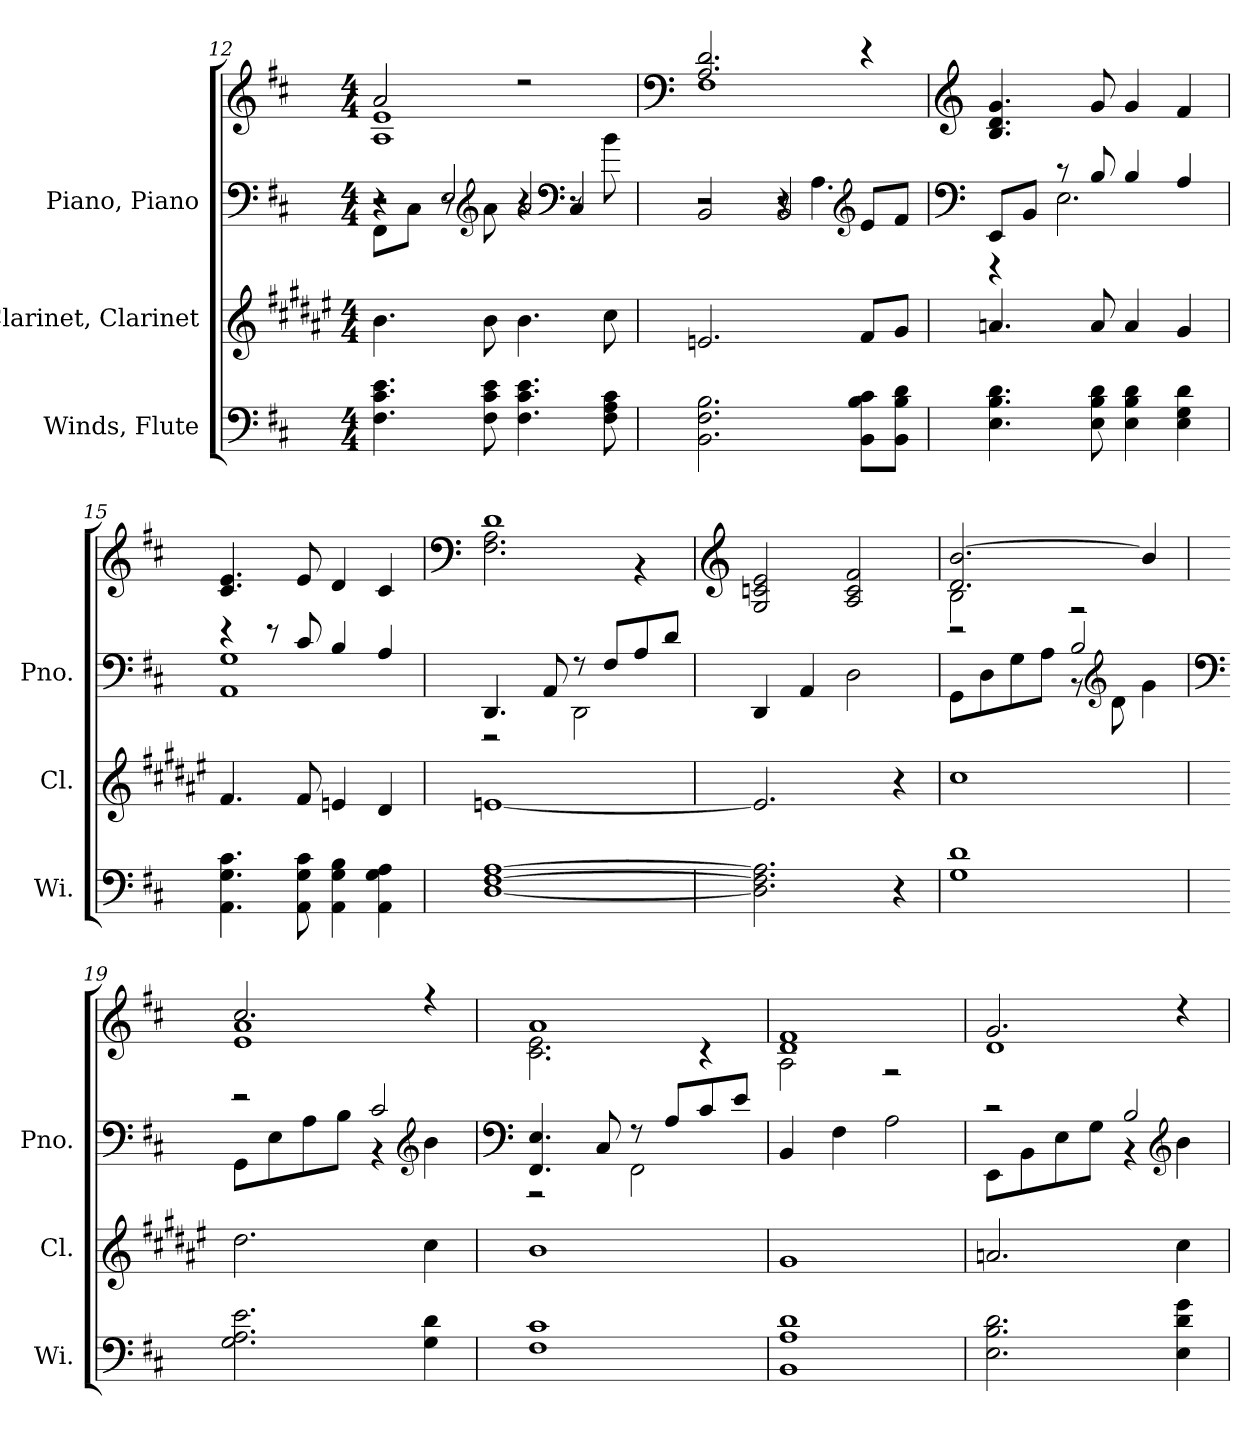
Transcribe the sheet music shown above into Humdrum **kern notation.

**kern	**kern	**kern	**kern
*part3	*part2	*part1	*part1
*staff4	*staff3	*staff2	*staff1
*I"Winds, Flute	*I"Clarinet, Clarinet	*I"Piano, Piano	*
*I'Wi.	*I'Cl.	*I'Pno.	*
!!LO:PB:g=z
*clefF4	*clefG2	*clefF4	*clefG2
*	*ITrd1c2	*	*
*k[f#c#]	*k[f#c#g#d#]	*k[f#c#]	*k[f#c#]
*M4/4	*M4/4	*M4/4	*M4/4
=12	=12	=12	=12
*	*	*^	*^
*	*	*	*^	*	*
4.F#\ 4.c#\ 4.e\	4.a\	2r	8FF#\L	4r	2a/	1A 1e
.	.	.	8C#\J	.	.	.
.	.	.	8r	2E/	.	.
*	*	*clefG2	*	*	*	*
8F#\ 8c#\ 8e\	8a\	.	8a\	.	.	.
4.F#\ 4.c#\ 4.e\	4.a\	2a/	4r	.	2r	.
*	*	*clefF4	*	*	*	*
.	.	.	8r	4C#/	.	.
8F#\ 8A\ 8c#\	8b\	.	8b\	.	.	.
=13	=13	=13	=13	=13	=13	=13
*	*	*	*	*	*clefF4	*
2.BB\ 2.F#\ 2.B\	2.dn/	2BB/	2r	2r	2.A/ 2.d/	1F#
.	.	4r	8r	2BB/	.	.
.	.	.	4.A\	.	.	.
*	*	*clefG2	*	*	*	*
8BB\ 8B\ 8c#\L	8e/L	8e/L	.	.	4r	.
8BB\ 8B\ 8d\J	8f#/J	8f#/J	.	.	.	.
*	*	*v	*v	*v	*	*
*	*	*	*v	*v
=14	=14	=14	=14
*	*	*clefF4	*clefG2
*	*	*^	*
4.E\ 4.B\ 4.d\	4.gn/	8EE/L	4r	4.B/ 4.d/ 4.g/
.	.	8BB/J	.	.
.	.	8r	2.E\	.
8E\ 8B\ 8d\	8g/	8B/	.	8g/
4E\ 4B\ 4d\	4g/	4B/	.	4g/
4E\ 4G\ 4d\	4f#/	4A/	.	4f#/
=15	=15	=15	=15	=15
4.AA\ 4.G\ 4.c#\	4.e/	4r	1AA 1G	4.c#/ 4.e/
.	.	8r	.	.
8AA\ 8G\ 8c#\	8e/	8c#/	.	8e/
4AA\ 4G\ 4B\	4dn/	4B/	.	4d/
4AA\ 4G\ 4A\	4c#/	4A/	.	4c#/
!!LO:LB:g=z
=16	=16	=16	=16	=16
*	*	*	*	*clefF4
*	*	*	*	*^
[1D [1F# [1A	[1dn	4.DD/	2r	1d	2.F#\ 2.A\
.	.	8AA/	.	.	.
.	.	8r	2DD\	.	.
.	.	8F#/L	.	.	.
.	.	8A/	.	.	4r
.	.	8d/J	.	.	.
*	*	*v	*v	*	*
*	*	*	*v	*v
=17	=17	=17	=17
*	*	*	*clefG2
2.D\] 2.F#\] 2.A\]	2.d/]	4DD/	2G/ 2cn/ 2e/
.	.	4AA/	.
.	.	2D\	2A/ 2c/ 2f#/
4r	4r	.	.
=18	=18	=18	=18
*	*	*^	*^
1G 1d	1b	2r	8GG\L	2.d/ [2.b/	2B\
.	.	.	8D\	.	.
.	.	.	8G\	.	.
.	.	.	8A\J	.	.
.	.	2B/	8r	.	2r
*	*	*clefG2	*	*	*
.	.	.	8d\	.	.
.	.	.	4g\	4b/]	.
=19	=19	=19	=19	=19	=19
*	*	*clefF4	*	*	*
2.G\ 2.A\ 2.e\	2.cc#\	2r	8GG\L	2.cc#/	1e 1a
.	.	.	8E\	.	.
.	.	.	8A\	.	.
.	.	.	8B\J	.	.
.	.	2c#/	4r	.	.
*	*	*clefG2	*	*	*
4G\ 4d\	4b\	.	4b\	4r	.
=20	=20	=20	=20	=20	=20
*	*	*clefF4	*	*	*
1F# 1c#	1a	4.FF#/ 4.E/	2r	1a	2.c#\ 2.e\
.	.	8C#/	.	.	.
.	.	8r	2FF#\	.	.
.	.	8A/L	.	.	.
.	.	8c#/	.	.	4r
.	.	8e/J	.	.	.
*	*	*v	*v	*	*
!!LO:LB:g=z	!!
=21	=21	=21	=21	=21
1BB 1A 1d	1f#	4BB/	1d 1f#	2A\
.	.	4F#\	.	.
.	.	2A\	.	2r
=22	=22	=22	=22	=22
*	*	*^	*	*
2.E\ 2.B\ 2.d\	2.gn/	2r	8EE\L	2.g/	1d
.	.	.	8BB\	.	.
.	.	.	8E\	.	.
.	.	.	8G\J	.	.
.	.	2B/	4r	.	.
*	*	*clefG2	*	*	*
4E\ 4d\ 4g\	4b\	.	4b\	4r	.
*	*	*v	*v	*	*
*	*	*	*v	*v
=	=	=	=
*-	*-	*-	*-
